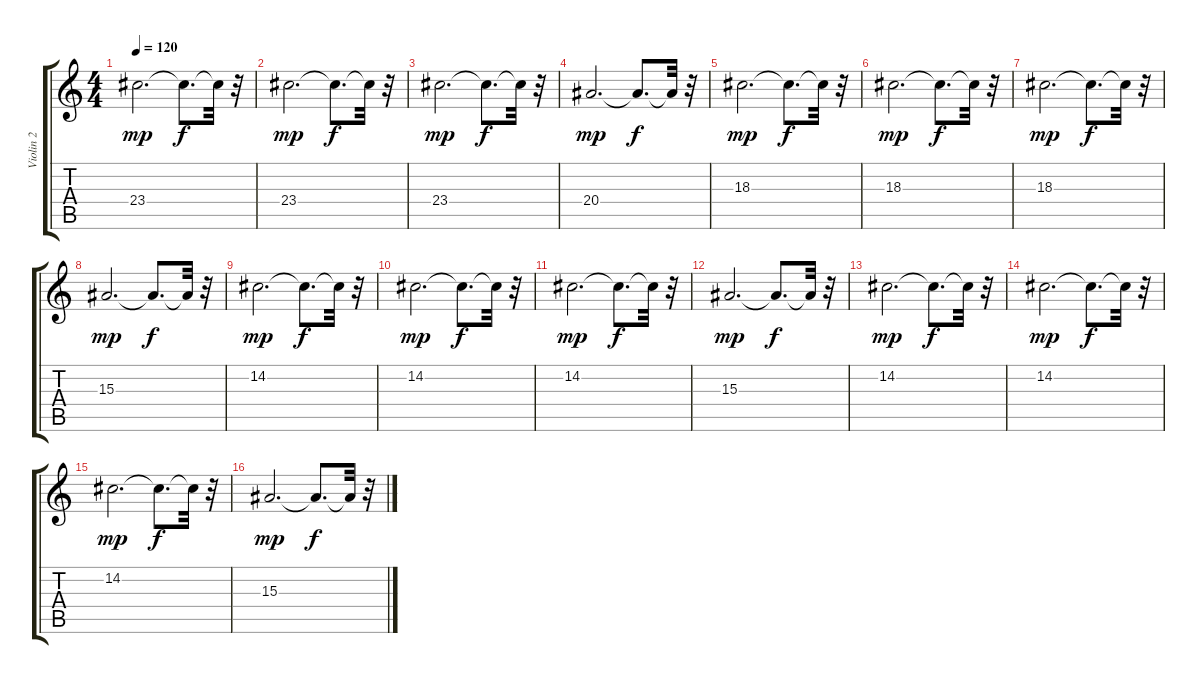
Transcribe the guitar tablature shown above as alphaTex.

\track ("Violin 2" "Violin 2") {instrument stringensemble1}
\staff {score tabs}
\tuning (E4 B3 G3 D3 A2 E2) {hide}
\ts (4 4)
\tempo 120
\clef g2
\ks c
23.4.2{d dy mp volume 12} 23.4{t}.8{d dy f} 23.4{t}.32 r.32 |
23.4.2{d dy mp volume 12} 23.4{t}.8{d dy f} 23.4{t}.32 r.32 |
23.4.2{d dy mp volume 12} 23.4{t}.8{d dy f} 23.4{t}.32 r.32 |
20.4.2{d dy mp volume 12} 20.4{t}.8{d dy f} 20.4{t}.32 r.32 |
18.3.2{d dy mp volume 12} 18.3{t}.8{d dy f} 18.3{t}.32 r.32 |
18.3.2{d dy mp volume 12} 18.3{t}.8{d dy f} 18.3{t}.32 r.32 |
18.3.2{d dy mp volume 12} 18.3{t}.8{d dy f} 18.3{t}.32 r.32 |
15.3.2{d dy mp volume 12} 15.3{t}.8{d dy f} 15.3{t}.32 r.32 |
14.2.2{d dy mp volume 12} 14.2{t}.8{d dy f} 14.2{t}.32 r.32 |
14.2.2{d dy mp volume 12} 14.2{t}.8{d dy f} 14.2{t}.32 r.32 |
14.2.2{d dy mp volume 12} 14.2{t}.8{d dy f} 14.2{t}.32 r.32 |
15.3.2{d dy mp volume 12} 15.3{t}.8{d dy f} 15.3{t}.32 r.32 |
14.2.2{d dy mp volume 12} 14.2{t}.8{d dy f} 14.2{t}.32 r.32 |
14.2.2{d dy mp volume 12} 14.2{t}.8{d dy f} 14.2{t}.32 r.32 |
14.2.2{d dy mp volume 12} 14.2{t}.8{d dy f} 14.2{t}.32 r.32 |
15.3.2{d dy mp volume 12} 15.3{t}.8{d dy f} 15.3{t}.32 r.32
